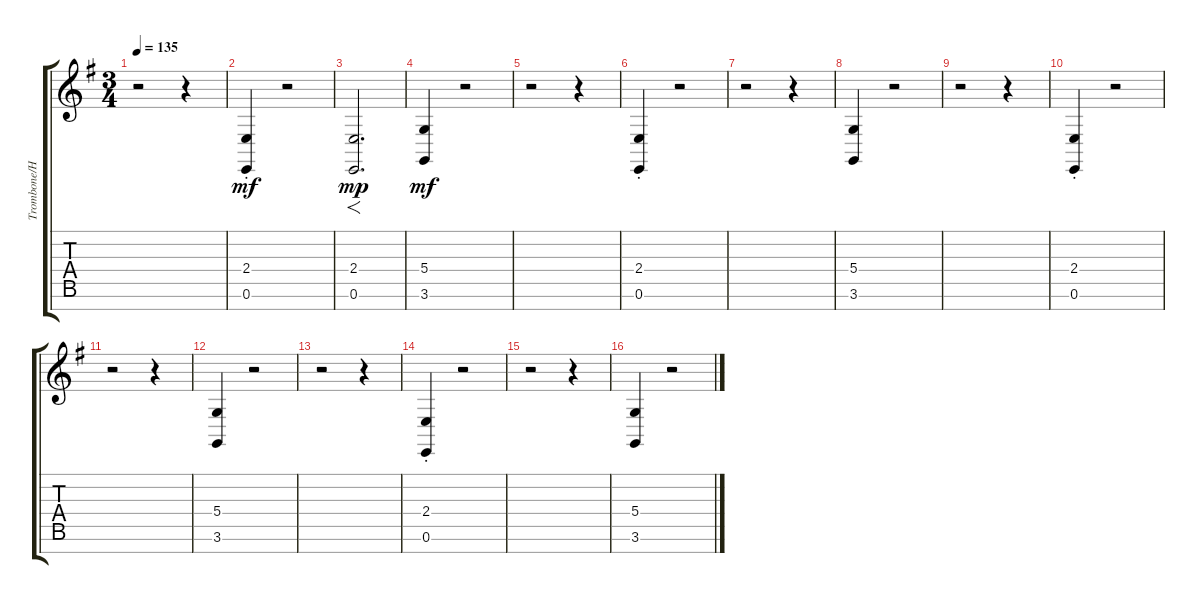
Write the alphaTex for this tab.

\track ("Trombone/Horn" "Trombone/H") {instrument trombone}
\staff {score tabs}
\tuning (E4 B3 G3 D3 A2 E2 B1) {hide}
\ts (3 4)
\tempo 135
\clef g2
\ks eminor
r.2{dy mf} r.4 |
(2.4{st} 0.6{st}).4 r.2 |
(2.4 0.6).2{f d dy mp} |
(5.4 3.6).4{dy mf} r.2 |
r.2 r.4 |
(2.4{st} 0.6{st}).4 r.2 |
r.2 r.4 |
(5.4 3.6).4 r.2 |
r.2 r.4 |
(2.4{st} 0.6{st}).4 r.2 |
r.2 r.4 |
(5.4 3.6).4 r.2 |
r.2 r.4 |
(2.4{st} 0.6{st}).4 r.2 |
r.2 r.4 |
(5.4 3.6).4 r.2
